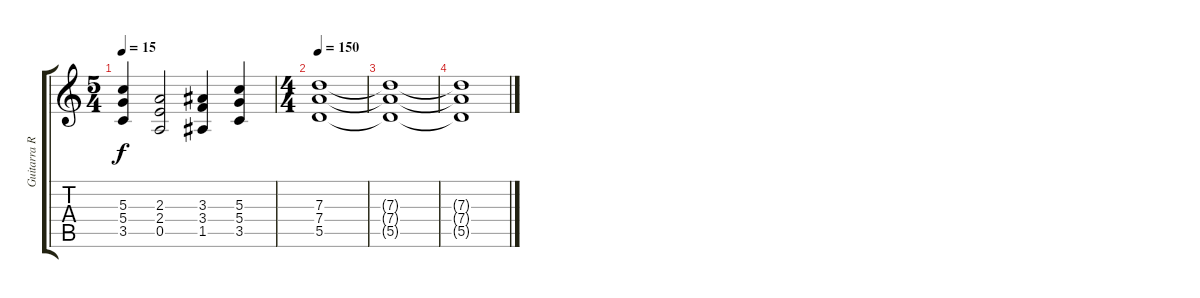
\track ("Guitarra Ritmica" "Guitarra R") {instrument distortionguitar}
\staff {score tabs}
\tuning (E4 B3 G3 D3 A2 E2) {hide}
\ts (5 4)
\tempo 15
\clef g2
\ks c
(5.3{t} 5.4{t} 3.5{t}).4{dy f} (2.3 2.4 0.5).2 (3.3 3.4 1.5).4 (5.3 5.4 3.5).4 |
\ts (4 4)
\tempo 150
(7.3 7.4 5.5).1 |
(7.3{t} 7.4{t} 5.5{t}).1 |
(7.3{t} 7.4{t} 5.5{t}).1
